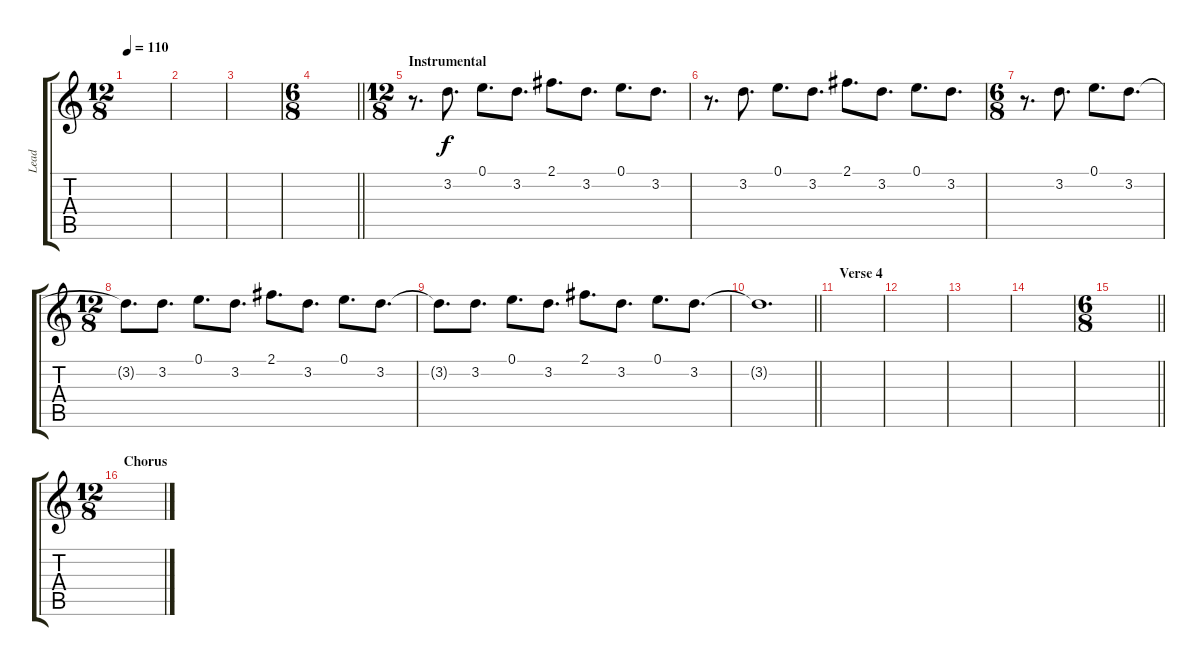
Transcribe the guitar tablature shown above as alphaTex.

\track ("Lead" "Lead") {instrument distortionguitar}
\staff {score tabs}
\tuning (E4 B3 G3 D3 A2 E2) {hide}
\ts (12 8)
\tempo 110
\clef g2
\ks c
|
|
|
\ts (6 8)
\barLineRight lightlight
|
\ts (12 8)
\section ("" "Instrumental")
r.8{d} 3.2.8{d} 0.1.8{d} 3.2.8{d} 2.1.8{d} 3.2.8{d} 0.1.8{d} 3.2.8{d} |
r.8{d} 3.2.8{d} 0.1.8{d} 3.2.8{d} 2.1.8{d} 3.2.8{d} 0.1.8{d} 3.2.8{d} |
\ts (6 8)
r.8{d} 3.2.8{d} 0.1.8{d} 3.2.8{d} |
\ts (12 8)
3.2{t}.8{d} 3.2.8{d} 0.1.8{d} 3.2.8{d} 2.1.8{d} 3.2.8{d} 0.1.8{d} 3.2.8{d} |
3.2{t}.8{d} 3.2.8{d} 0.1.8{d} 3.2.8{d} 2.1.8{d} 3.2.8{d} 0.1.8{d} 3.2.8{d} |
\barLineRight lightlight
3.2{t}.1{d} |
\section ("" "Verse 4")
|
|
|
|
\ts (6 8)
\barLineRight lightlight
|
\ts (12 8)
\section ("" "Chorus")
